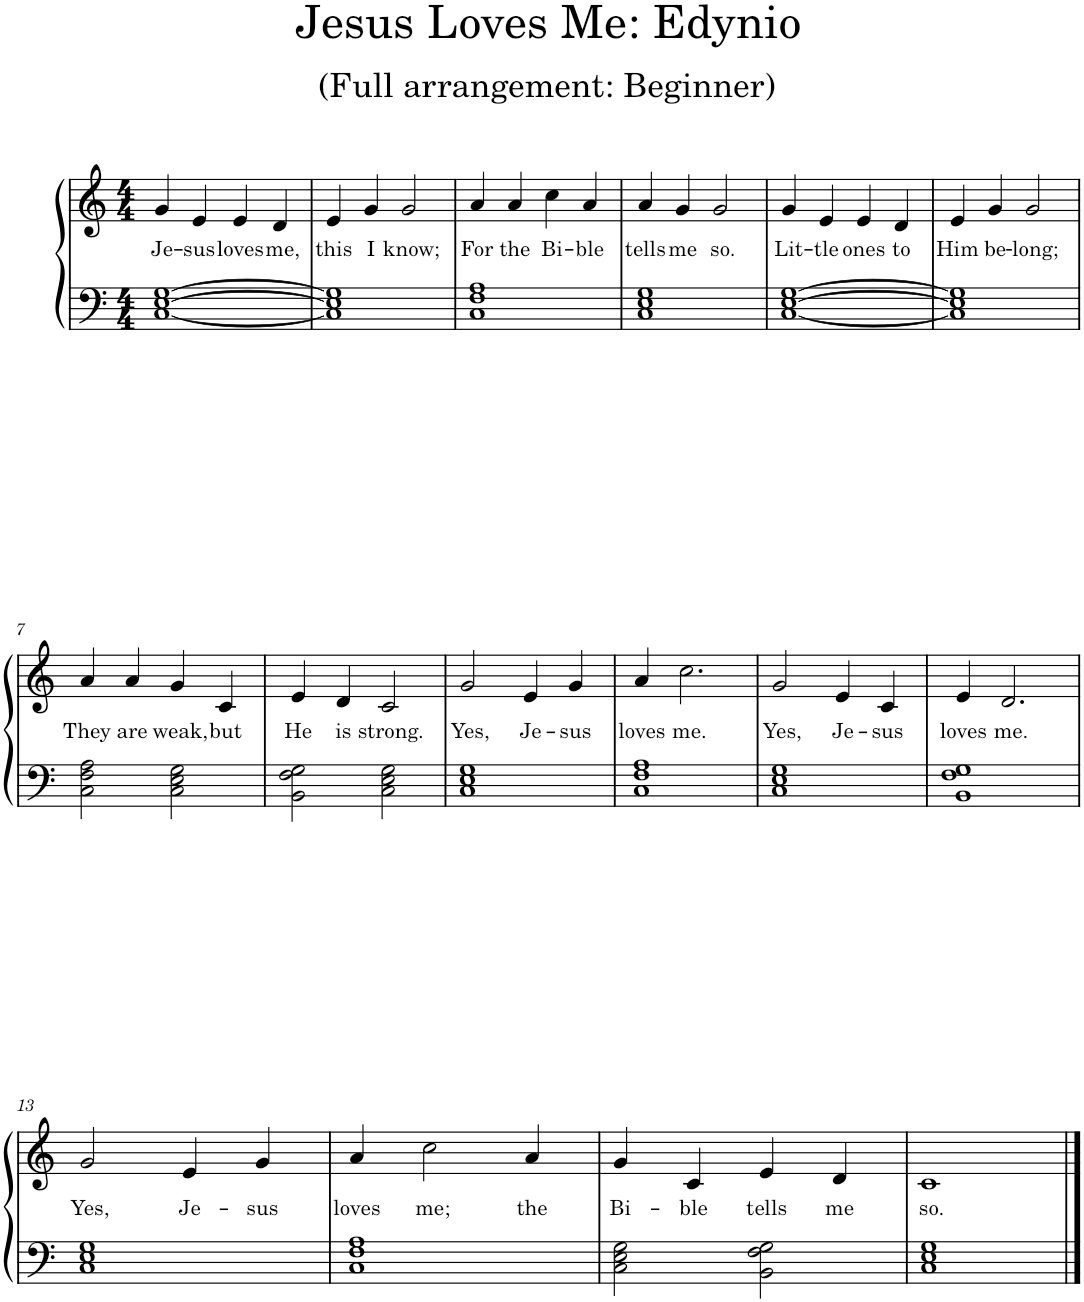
**kern	**kern	**text
*part1	*part1	*part1
*staff2	*staff1	*staff1
*I"Piano	*	*
*I'Pno.	*	*
*clefF4	*clefG2	*
*k[]	*k[]	*
*M4/4	*M4/4	*
=1	=1	=1
!	!	!LO:LY:b
[1C [1E [1G	4g/	Je-
!	!	!LO:LY:b
.	4e/	-sus
!	!	!LO:LY:b
.	4e/	loves
!	!	!LO:LY:b
.	4d/	me,
=2	=2	=2
!	!	!LO:LY:b
1C] 1E] 1G]	4e/	this
!	!	!LO:LY:b
.	4g/	I
!	!	!LO:LY:b
.	2g/	know;
=3	=3	=3
!	!	!LO:LY:b
1C 1F 1A	4a/	For
!	!	!LO:LY:b
.	4a/	the
!	!	!LO:LY:b
.	4cc\	Bi-
!	!	!LO:LY:b
.	4a/	-ble
=4	=4	=4
!	!	!LO:LY:b
1C 1E 1G	4a/	tells
!	!	!LO:LY:b
.	4g/	me
!	!	!LO:LY:b
.	2g/	so.
=5	=5	=5
!	!	!LO:LY:b
[1C [1E [1G	4g/	Lit-
!	!	!LO:LY:b
.	4e/	-tle
!	!	!LO:LY:b
.	4e/	ones
!	!	!LO:LY:b
.	4d/	to
=6	=6	=6
!	!	!LO:LY:b
1C] 1E] 1G]	4e/	Him
!	!	!LO:LY:b
.	4g/	be-
!	!	!LO:LY:b
.	2g/	-long;
!!LO:LB:g=z
=7	=7	=7
!	!	!LO:LY:b
2C\ 2F\ 2A\	4a/	They
!	!	!LO:LY:b
.	4a/	are
!	!	!LO:LY:b
2C\ 2E\ 2G\	4g/	weak,
!	!	!LO:LY:b
.	4c/	but
=8	=8	=8
!	!	!LO:LY:b
2BB\ 2F\ 2G\	4e/	He
!	!	!LO:LY:b
.	4d/	is
!	!	!LO:LY:b
2C\ 2E\ 2G\	2c/	strong.
=9	=9	=9
!	!	!LO:LY:b
1C 1E 1G	2g/	Yes,
!	!	!LO:LY:b
.	4e/	Je-
!	!	!LO:LY:b
.	4g/	-sus
=10	=10	=10
!	!	!LO:LY:b
1C 1F 1A	4a/	loves
!	!	!LO:LY:b
.	2.cc\	me.
=11	=11	=11
!	!	!LO:LY:b
1C 1E 1G	2g/	Yes,
!	!	!LO:LY:b
.	4e/	Je-
!	!	!LO:LY:b
.	4c/	-sus
=12	=12	=12
!	!	!LO:LY:b
1BB 1F 1G	4e/	loves
!	!	!LO:LY:b
.	2.d/	me.
!!LO:LB:g=z
=13	=13	=13
!	!	!LO:LY:b
1C 1E 1G	2g/	Yes,
!	!	!LO:LY:b
.	4e/	Je-
!	!	!LO:LY:b
.	4g/	-sus
=14	=14	=14
!	!	!LO:LY:b
1C 1F 1A	4a/	loves
!	!	!LO:LY:b
.	2cc\	me;
!	!	!LO:LY:b
.	4a/	the
=15	=15	=15
!	!	!LO:LY:b
2C\ 2E\ 2G\	4g/	Bi-
!	!	!LO:LY:b
.	4c/	-ble
!	!	!LO:LY:b
2BB\ 2F\ 2G\	4e/	tells
!	!	!LO:LY:b
.	4d/	me
=16	=16	=16
!	!	!LO:LY:b
1C 1E 1G	1c	so.
==	==	==
*-	*-	*-
